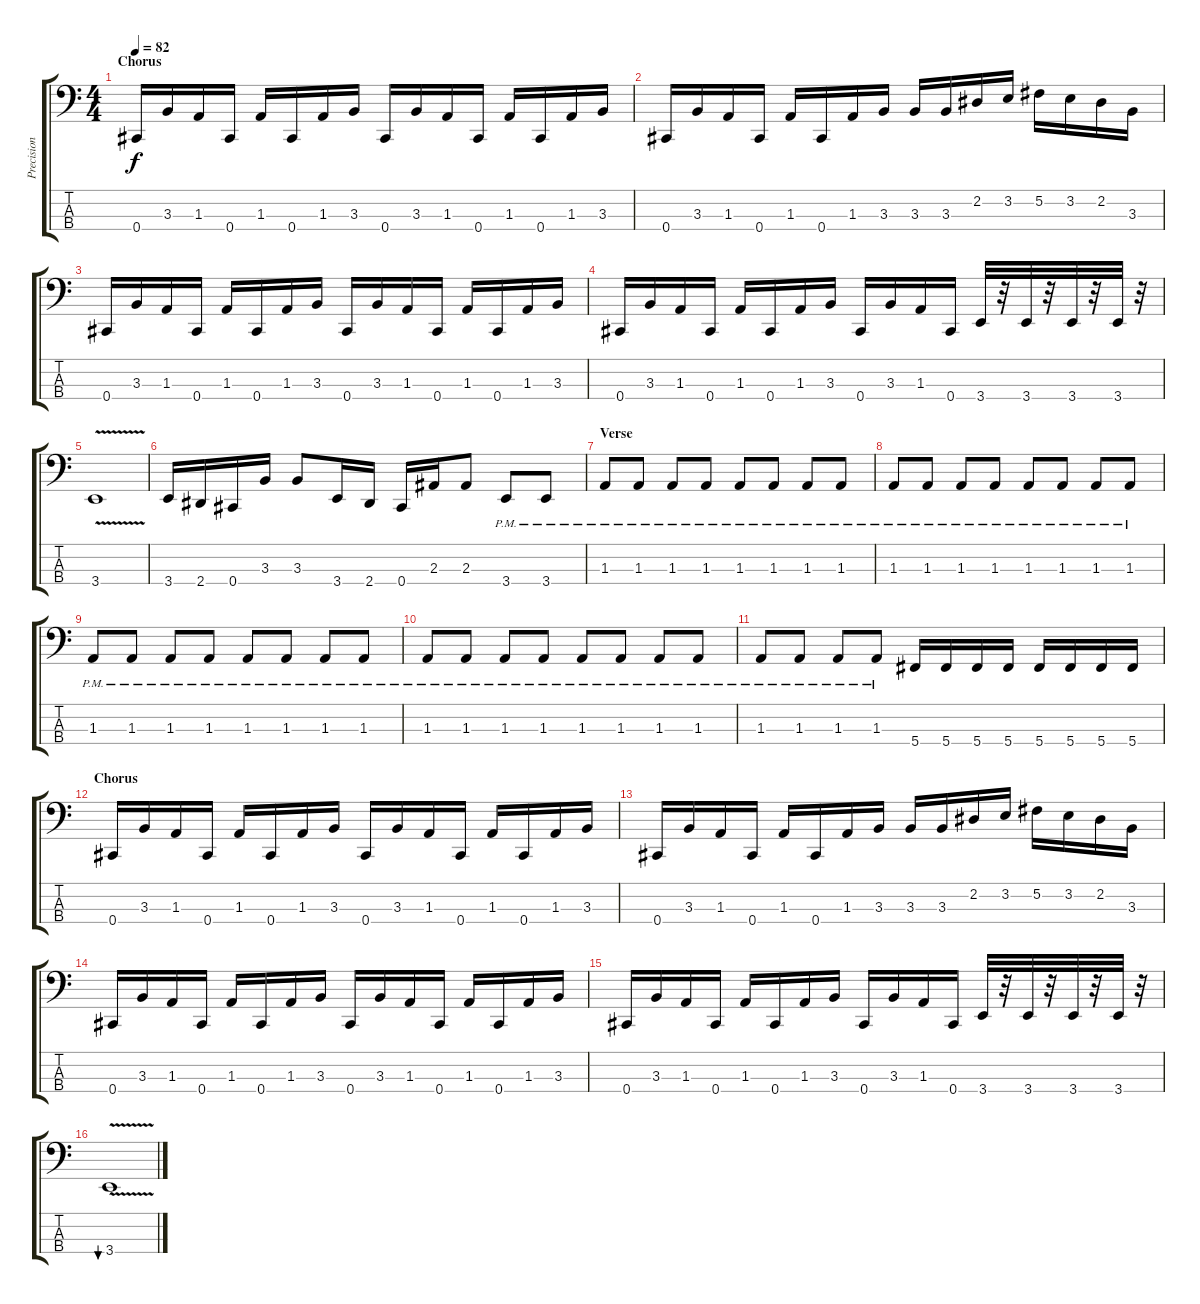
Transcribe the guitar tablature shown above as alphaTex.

\track ("Precision Bass" "Precision ") {instrument electricbasspick}
\staff {score tabs}
\tuning (Gb2 Db2 Ab1 Db1) {hide}
\ts (4 4)
\section ("" "Chorus")
\tempo 82
\clef f4
\ks c
0.4.16{dy f} 3.3.16 1.3.16 0.4.16 1.3.16 0.4.16 1.3.16 3.3.16 0.4.16 3.3.16 1.3.16 0.4.16 1.3.16 0.4.16 1.3.16 3.3.16 |
0.4.16 3.3.16 1.3.16 0.4.16 1.3.16 0.4.16 1.3.16 3.3.16 3.3.16 3.3.16 2.2.16 3.2.16 5.2.16 3.2.16 2.2.16 3.3.16 |
0.4.16 3.3.16 1.3.16 0.4.16 1.3.16 0.4.16 1.3.16 3.3.16 0.4.16 3.3.16 1.3.16 0.4.16 1.3.16 0.4.16 1.3.16 3.3.16 |
0.4.16 3.3.16 1.3.16 0.4.16 1.3.16 0.4.16 1.3.16 3.3.16 0.4.16 3.3.16 1.3.16 0.4.16 3.4.32 r.32 3.4.32 r.32 3.4.32 r.32 3.4.32 r.32 |
3.4{v}.1 |
3.4.16 2.4.16 0.4.16 3.3.16 3.3.8 3.4.16 2.4.16 0.4.16 2.3.16 2.3.8 3.4{pm}.8 3.4{pm}.8 |
\section ("" "Verse")
1.3{pm}.8 1.3{pm}.8 1.3{pm}.8 1.3{pm}.8 1.3{pm}.8 1.3{pm}.8 1.3{pm}.8 1.3{pm}.8 |
1.3{pm}.8 1.3{pm}.8 1.3{pm}.8 1.3{pm}.8 1.3{pm}.8 1.3{pm}.8 1.3{pm}.8 1.3{pm}.8 |
1.3{pm}.8 1.3{pm}.8 1.3{pm}.8 1.3{pm}.8 1.3{pm}.8 1.3{pm}.8 1.3{pm}.8 1.3{pm}.8 |
1.3{pm}.8 1.3{pm}.8 1.3{pm}.8 1.3{pm}.8 1.3{pm}.8 1.3{pm}.8 1.3{pm}.8 1.3{pm}.8 |
1.3{pm}.8 1.3{pm}.8 1.3{pm}.8 1.3{pm}.8 5.4.16 5.4.16 5.4.16 5.4.16 5.4.16 5.4.16 5.4.16 5.4.16 |
\section ("" "Chorus")
0.4.16 3.3.16 1.3.16 0.4.16 1.3.16 0.4.16 1.3.16 3.3.16 0.4.16 3.3.16 1.3.16 0.4.16 1.3.16 0.4.16 1.3.16 3.3.16 |
0.4.16 3.3.16 1.3.16 0.4.16 1.3.16 0.4.16 1.3.16 3.3.16 3.3.16 3.3.16 2.2.16 3.2.16 5.2.16 3.2.16 2.2.16 3.3.16 |
0.4.16 3.3.16 1.3.16 0.4.16 1.3.16 0.4.16 1.3.16 3.3.16 0.4.16 3.3.16 1.3.16 0.4.16 1.3.16 0.4.16 1.3.16 3.3.16 |
0.4.16 3.3.16 1.3.16 0.4.16 1.3.16 0.4.16 1.3.16 3.3.16 0.4.16 3.3.16 1.3.16 0.4.16 3.4.32 r.32 3.4.32 r.32 3.4.32 r.32 3.4.32 r.32 |
3.4{v}.1{bu 240}
